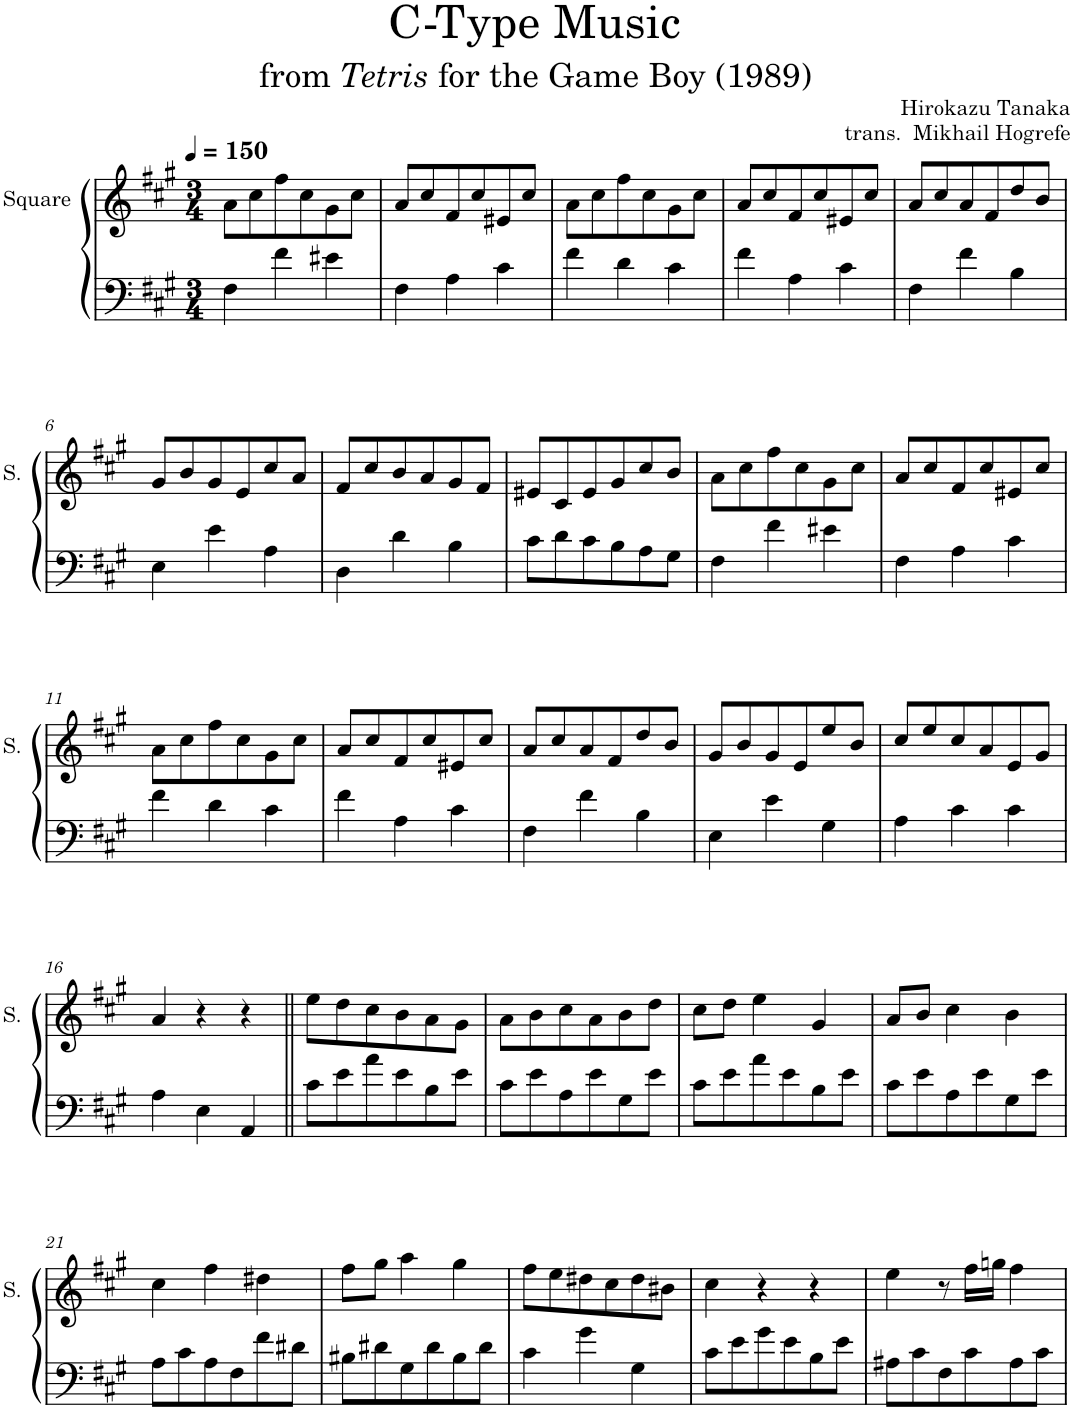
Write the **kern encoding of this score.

**kern	**kern
*part2	*part1
*staff2	*staff1
*I"Square Synthesizer	*I"Square
*	*I'S.
*clefF4	*clefG2
*k[f#c#g#]	*k[f#c#g#]
*M3/4	*M3/4
*MM150	*MM150
=1	=1
4F#\	8a\L
.	8cc#\
4f#\	8ff#\
.	8cc#\
4e#X\	8g#\
.	8cc#\J
=2	=2
4F#\	8a/L
.	8cc#/
4A\	8f#/
.	8cc#/
4c#\	8e#X/
.	8cc#/J
=3	=3
4f#\	8a\L
.	8cc#\
4d\	8ff#\
.	8cc#\
4c#\	8g#\
.	8cc#\J
=4	=4
4f#\	8a/L
.	8cc#/
4A\	8f#/
.	8cc#/
4c#\	8e#X/
.	8cc#/J
=5	=5
4F#\	8a/L
.	8cc#/
4f#\	8a/
.	8f#/
4B\	8dd/
.	8b/J
!!LO:LB:g=z
=6	=6
4E\	8g#/L
.	8b/
4e\	8g#/
.	8e/
4A\	8cc#/
.	8a/J
=7	=7
4D\	8f#/L
.	8cc#/
4d\	8b/
.	8a/
4B\	8g#/
.	8f#/J
=8	=8
8c#\L	8e#X/L
8d\	8c#/
8c#\	8e#/
8B\	8g#/
8A\	8cc#/
8G#\J	8b/J
=9	=9
4F#\	8a\L
.	8cc#\
4f#\	8ff#\
.	8cc#\
4e#X\	8g#\
.	8cc#\J
=10	=10
4F#\	8a/L
.	8cc#/
4A\	8f#/
.	8cc#/
4c#\	8e#X/
.	8cc#/J
!!LO:LB:g=z
=11	=11
4f#\	8a\L
.	8cc#\
4d\	8ff#\
.	8cc#\
4c#\	8g#\
.	8cc#\J
=12	=12
4f#\	8a/L
.	8cc#/
4A\	8f#/
.	8cc#/
4c#\	8e#X/
.	8cc#/J
=13	=13
4F#\	8a/L
.	8cc#/
4f#\	8a/
.	8f#/
4B\	8dd/
.	8b/J
=14	=14
4E\	8g#/L
.	8b/
4e\	8g#/
.	8e/
4G#\	8ee/
.	8b/J
=15	=15
4A\	8cc#/L
.	8ee/
4c#\	8cc#/
.	8a/
4c#\	8e/
.	8g#/J
!!LO:LB:g=z
=16	=16
4A\	4a/
4E\	4r
4AA/	4r
=17||	=17||
8c#\L	8ee\L
8e\	8dd\
8a\	8cc#\
8e\	8b\
8B\	8a\
8e\J	8g#\J
=18	=18
8c#\L	8a\L
8e\	8b\
8A\	8cc#\
8e\	8a\
8G#\	8b\
8e\J	8dd\J
=19	=19
8c#\L	8cc#\L
8e\	8dd\J
8a\	4ee\
8e\	.
8B\	4g#/
8e\J	.
=20	=20
8c#\L	8a/L
8e\	8b/J
8A\	4cc#\
8e\	.
8G#\	4b\
8e\J	.
!!LO:LB:g=z
=21	=21
8A\L	4cc#\
8c#\	.
8A\	4ff#\
8F#\	.
8f#\	4dd#X\
8d#X\J	.
=22	=22
8B#X\L	8ff#\L
8d#X\	8gg#\J
8G#\	4aa\
8d#\	.
8B#\	4gg#\
8d#\J	.
=23	=23
4c#\	8ff#\L
.	8ee\
4g#\	8dd#X\
.	8cc#\
4G#\	8dd#\
.	8b#X\J
=24	=24
8c#\L	4cc#\
8e\	.
8g#\	4r
8e\	.
8B\	4r
8e\J	.
=25	=25
8A#X\L	4ee\
8c#\	.
8F#\	8r
8c#\	16ff#\LL
.	16ggn\JJ
8A#\	4ff#\
8c#\J	.
=	=
*-	*-
